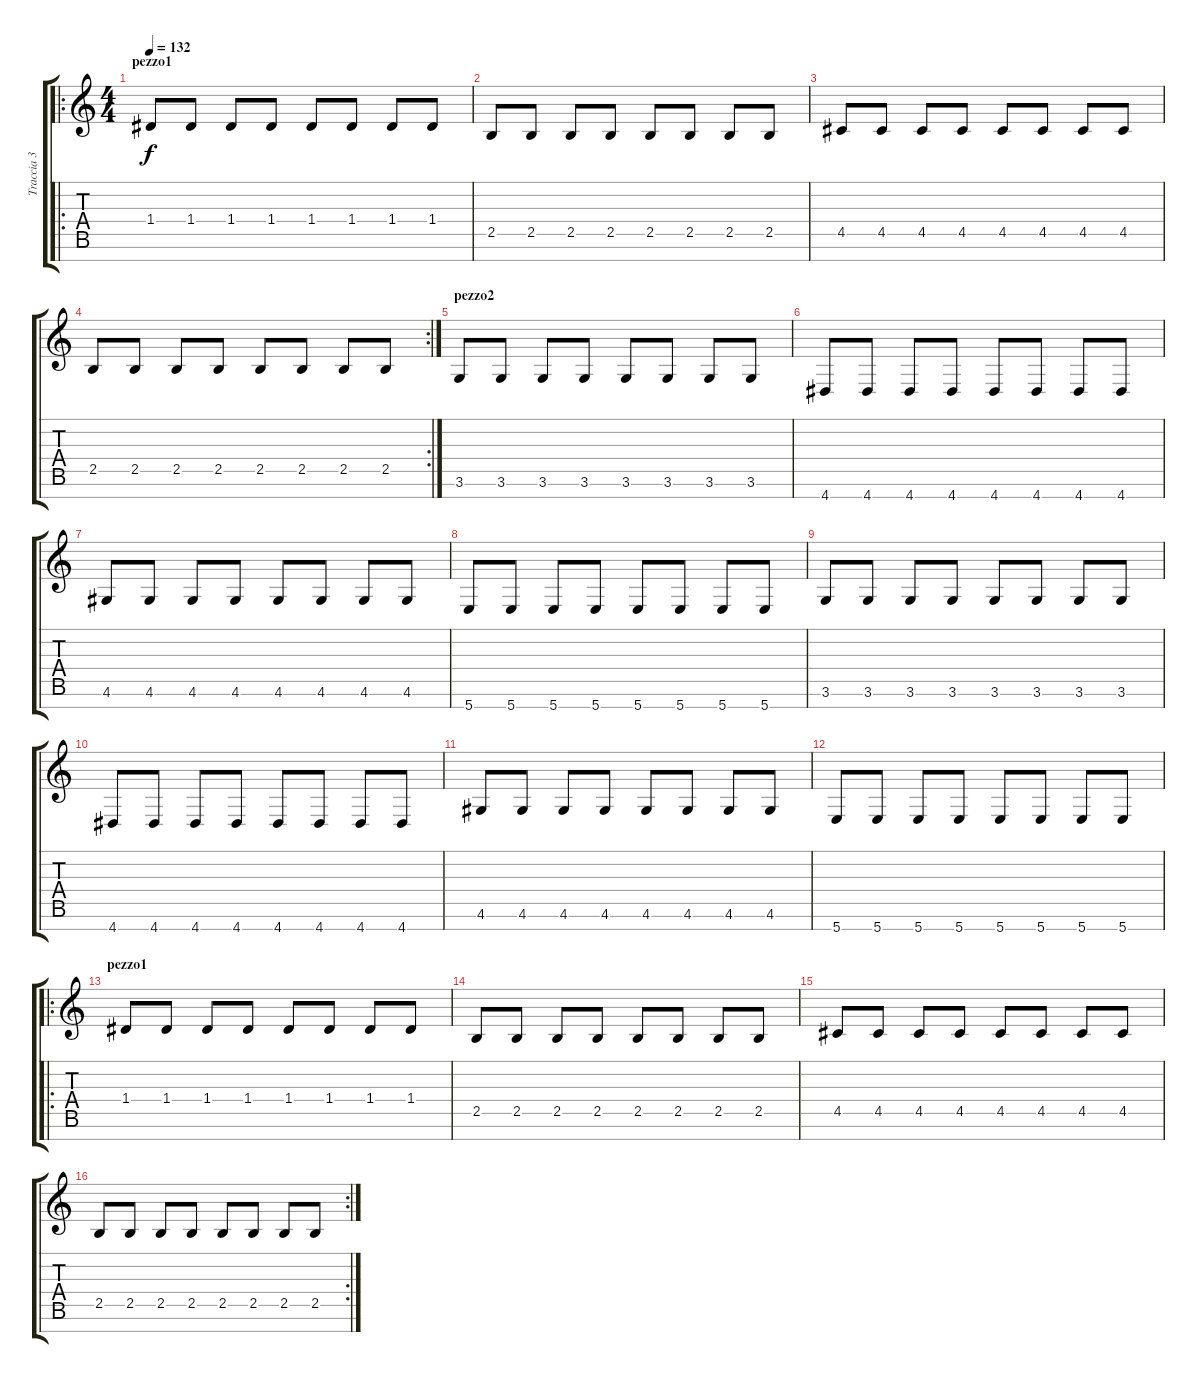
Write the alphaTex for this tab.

\track ("Traccia 3" "Traccia 3") {instrument electricbassfinger}
\staff {score tabs}
\tuning (E4 B3 G3 D3 A2 E2 B1) {hide}
\ro
\ts (4 4)
\section ("" "pezzo1")
\tempo 132
\clef g2
\ks c
1.4.8{dy f instrument electricbassfinger} 1.4.8 1.4.8 1.4.8 1.4.8 1.4.8 1.4.8 1.4.8 |
2.5.8 2.5.8 2.5.8 2.5.8 2.5.8 2.5.8 2.5.8 2.5.8 |
4.5.8 4.5.8 4.5.8 4.5.8 4.5.8 4.5.8 4.5.8 4.5.8 |
\rc 2
2.5.8 2.5.8 2.5.8 2.5.8 2.5.8 2.5.8 2.5.8 2.5.8 |
\section ("" "pezzo2")
3.6.8 3.6.8 3.6.8 3.6.8 3.6.8 3.6.8 3.6.8 3.6.8 |
4.7.8 4.7.8 4.7.8 4.7.8 4.7.8 4.7.8 4.7.8 4.7.8 |
4.6.8 4.6.8 4.6.8 4.6.8 4.6.8 4.6.8 4.6.8 4.6.8 |
5.7.8 5.7.8 5.7.8 5.7.8 5.7.8 5.7.8 5.7.8 5.7.8 |
3.6.8 3.6.8 3.6.8 3.6.8 3.6.8 3.6.8 3.6.8 3.6.8 |
4.7.8 4.7.8 4.7.8 4.7.8 4.7.8 4.7.8 4.7.8 4.7.8 |
4.6.8 4.6.8 4.6.8 4.6.8 4.6.8 4.6.8 4.6.8 4.6.8 |
5.7.8 5.7.8 5.7.8 5.7.8 5.7.8 5.7.8 5.7.8 5.7.8 |
\ro
\section ("" "pezzo1")
1.4.8 1.4.8 1.4.8 1.4.8 1.4.8 1.4.8 1.4.8 1.4.8 |
2.5.8 2.5.8 2.5.8 2.5.8 2.5.8 2.5.8 2.5.8 2.5.8 |
4.5.8 4.5.8 4.5.8 4.5.8 4.5.8 4.5.8 4.5.8 4.5.8 |
\rc 2
2.5.8 2.5.8 2.5.8 2.5.8 2.5.8 2.5.8 2.5.8 2.5.8
